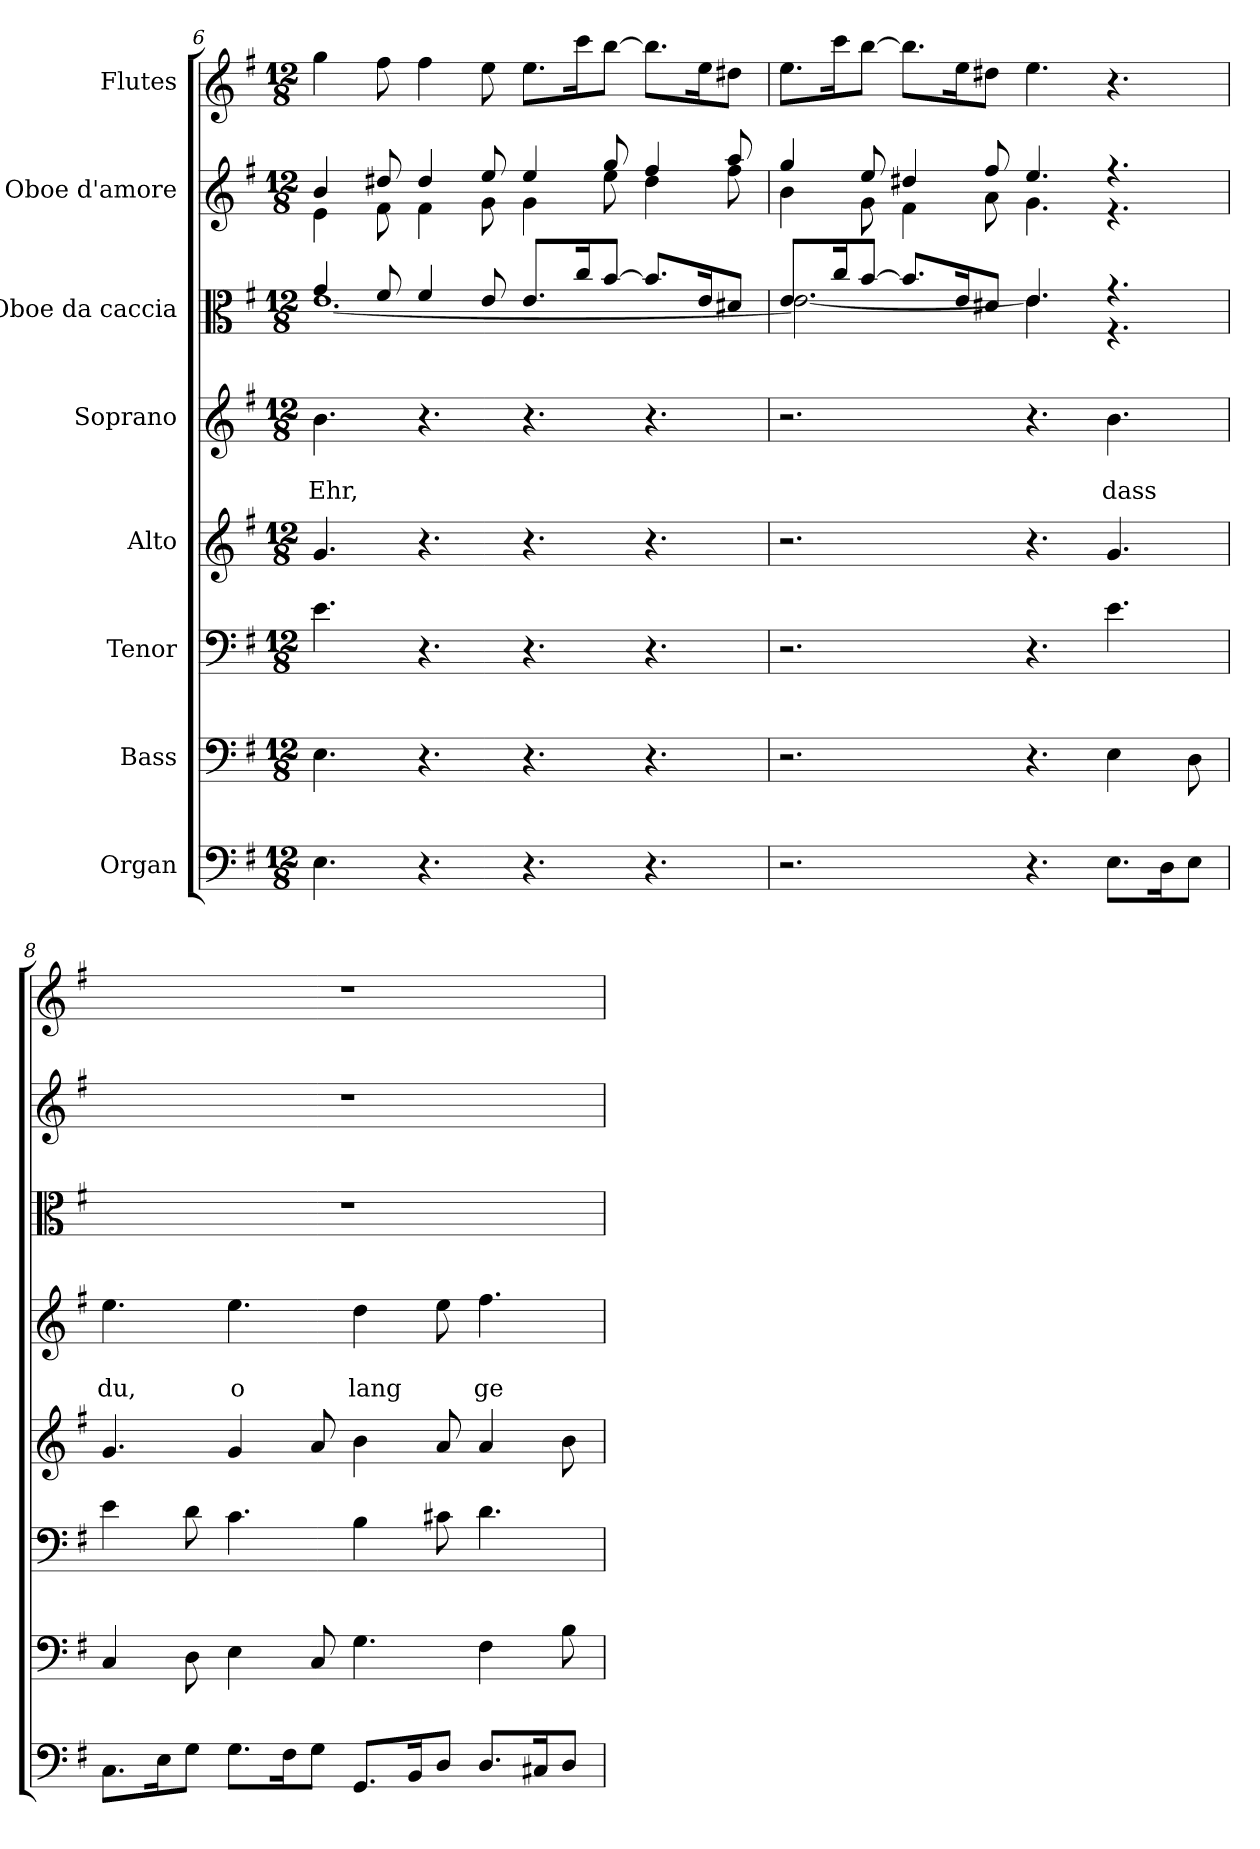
**kern	**kern	**kern	**kern	**kern	**text	**text	**kern	**kern	**kern
*part8	*part7	*part6	*part5	*part4	*part4	*part4	*part3	*part2	*part1
*staff8	*staff7	*staff6	*staff5	*staff4	*staff4	*staff4	*staff3	*staff2	*staff1
*I"Organ	*I"Bass	*I"Tenor	*I"Alto	*I"Soprano	*	*	*I"Oboe da caccia	*I"Oboe d'amore	*I"Flutes
!!LO:PB:g=z
*clefF4	*clefF4	*clefF4	*clefG2	*clefG2	*	*	*clefC3	*clefG2	*clefG2
*k[f#]	*k[f#]	*k[f#]	*k[f#]	*k[f#]	*	*	*k[f#]	*k[f#]	*k[f#]
*G:	*G:	*G:	*G:	*G:	*	*	*G:	*G:	*G:
*M12/8	*M12/8	*M12/8	*M12/8	*M12/8	*	*	*M12/8	*M12/8	*M12/8
=6	=6	=6	=6	=6	=6	=6	=6	=6	=6
*	*	*	*	*	*	*	*^	*^	*
4.E\	4.E\	4.e\	4.g/	4.b\	.	Ehr,	4g/	[1.e	4b/	4e\	4gg\
.	.	.	.	.	.	.	8f#/	.	8dd#X/	8f#\	8ff#\
4.r	4.r	4.r	4.r	4.r	.	.	4f#/	.	4dd#/	4f#\	4ff#\
.	.	.	.	.	.	.	8e/	.	8ee/	8g\	8ee\
4.r	4.r	4.r	4.r	4.r	.	.	8.e/L	.	4ee/	4g\	8.ee\L
.	.	.	.	.	.	.	16cc/K	.	.	.	16ccc\K
.	.	.	.	.	.	.	[8b/J	.	8gg/	8ee\	[8bb\J
4.r	4.r	4.r	4.r	4.r	.	.	8.b/L]	.	4ff#/	4dd#\	8.bb\L]
.	.	.	.	.	.	.	16e/K	.	.	.	16ee\K
.	.	.	.	.	.	.	8d#X/J	.	8aa/	8ff#\	8dd#X\J
=7	=7	=7	=7	=7	=7	=7	=7	=7	=7	=7	=7
2.r	2.r	2.r	2.r	2.r	.	.	8.e/L	2.e\_	4gg/	4b\	8.ee\L
.	.	.	.	.	.	.	16cc/K	.	.	.	16ccc\K
.	.	.	.	.	.	.	[8b/J	.	8ee/	8g\	[8bb\J
.	.	.	.	.	.	.	8.b/L]	.	4dd#X/	4f#\	8.bb\L]
.	.	.	.	.	.	.	16e/K	.	.	.	16ee\K
.	.	.	.	.	.	.	8d#X/J	.	8ff#/	8a\	8dd#X\J
4.r	4.r	4.r	4.r	4.r	.	.	4.e/	4.e\]	4.ee/	4.g\	4.ee\
8.E\L	4E\	4.e\	4.g/	4.b\	.	dass	4.r	4.r	4.r	4.r	4.r
16D\K	.	.	.	.	.	.	.	.	.	.	.
8E\J	8D\	.	.	.	.	.	.	.	.	.	.
*	*	*	*	*	*	*	*v	*v	*	*	*
*	*	*	*	*	*	*	*	*v	*v	*
=8	=8	=8	=8	=8	=8	=8	=8	=8	=8
8.C\L	4C/	4e\	4.g/	4.ee\	.	du,	1.r	1.r	1.r
16E\K	.	.	.	.	.	.	.	.	.
8G\J	8D\	8d\	.	.	.	.	.	.	.
8.G\L	4E\	4.c\	4g/	4.ee\	.	o	.	.	.
16F#\K	.	.	.	.	.	.	.	.	.
8G\J	8C/	.	8a/	.	.	.	.	.	.
8.GG/L	4.G\	4B\	4b\	4dd\	.	lang	.	.	.
16BB/K	.	.	.	.	.	.	.	.	.
8D/J	.	8c#X\	8a/	8ee\	.	.	.	.	.
8.D/L	4F#\	4.d\	4a/	4.ff#\	.	ge-	.	.	.
16C#X/K	.	.	.	.	.	.	.	.	.
8D/J	8B\	.	8b\	.	.	.	.	.	.
=	=	=	=	=	=	=	=	=	=
*-	*-	*-	*-	*-	*-	*-	*-	*-	*-
